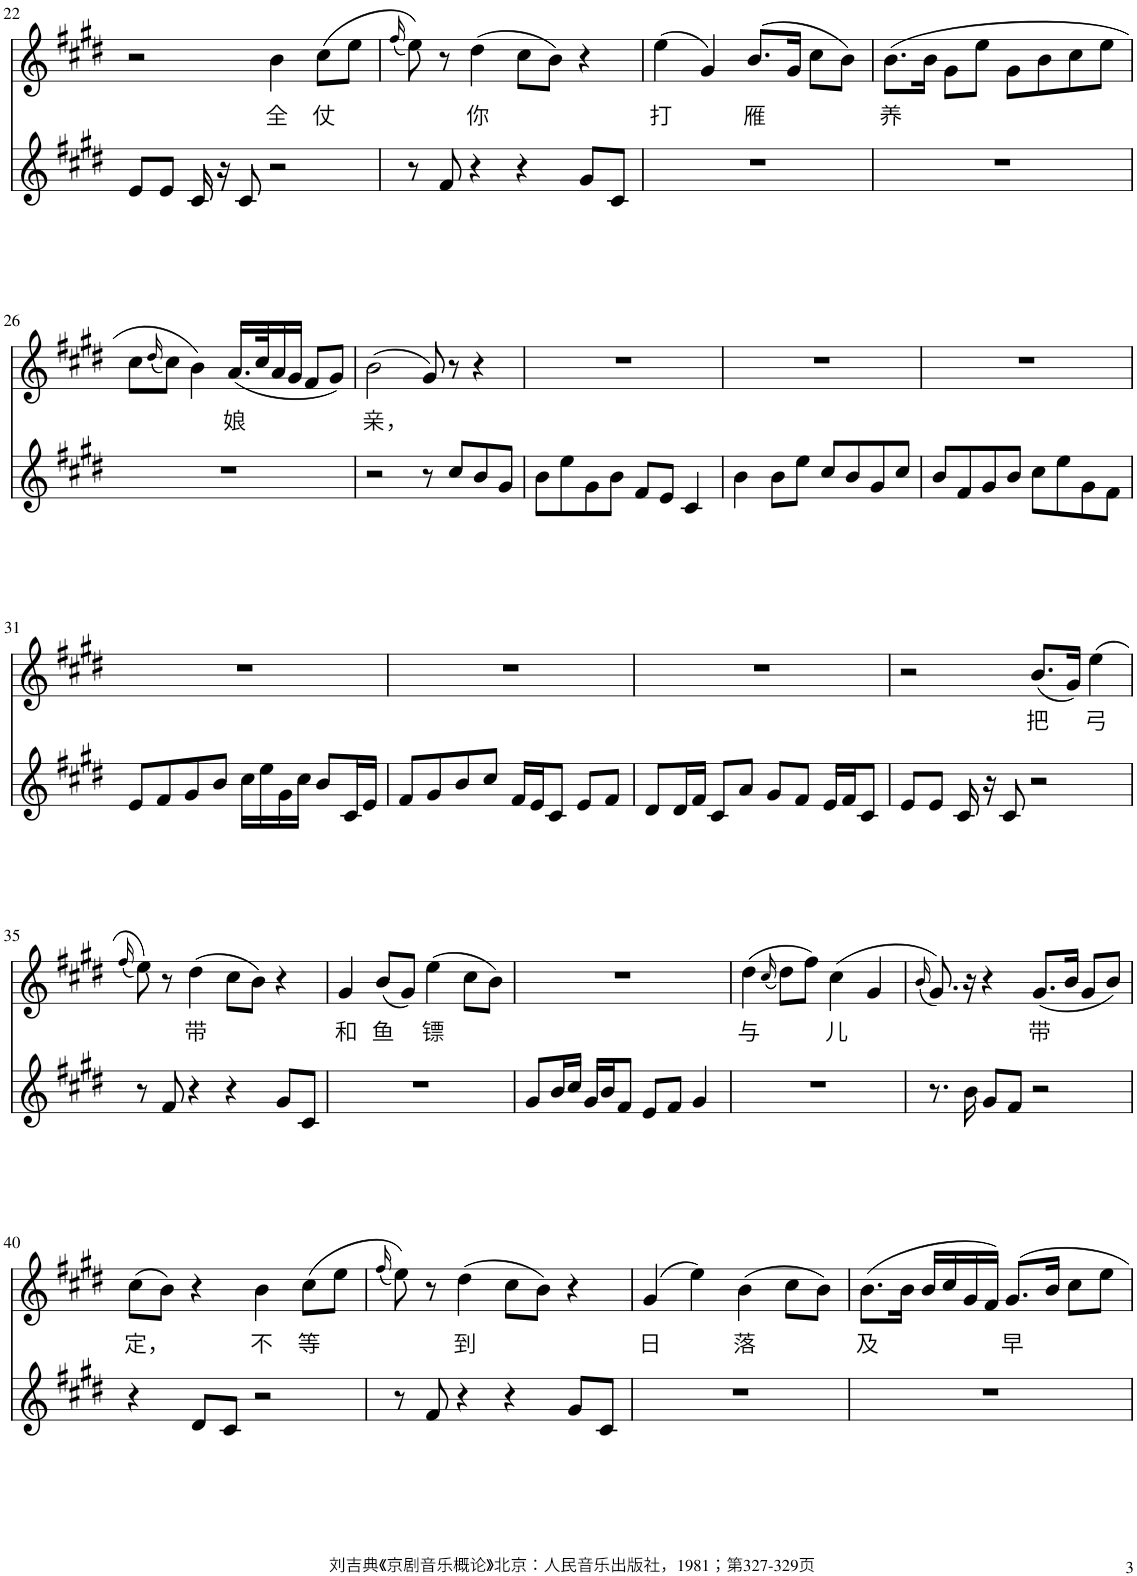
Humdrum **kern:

**kern	**kern	**text
*part2	*part1	*part1
*staff2	*staff1	*staff1
*I"Piano	*I"Piano	*
*I'Pno	*I'Pno	*
!!LO:PB:g=z
*clefG2	*clefG2	*
*k[f#c#g#d#]	*k[f#c#g#d#]	*
*M4/4	*M4/4	*
=22	=22	=22
8e/L	2r	.
8e/J	.	.
16c#/	.	.
16r	.	.
8c#/	.	.
!	!	!LO:LY:b
2r	4b\	全
!	!	!LO:LY:b
.	(8cc#\L	仗
.	8ee\J	.
=23	=23	=23
.	(16qff#/	.
8r	8ee\))	.
8f#/	8r	.
!	!	!LO:LY:b
4r	(4dd#\	你
4r	8cc#\L	.
.	8b\J)	.
8g#/L	4r	.
8c#/J	.	.
=24	=24	=24
!	!	!LO:LY:b
1r	(4ee\	打
.	4g#/)	.
!	!	!LO:LY:b
.	(8.b/L	雁
.	16g#/Jk	.
.	8cc#\L	.
.	8b\J)	.
=25	=25	=25
!	!	!LO:LY:b
1r	(8.b\L	养
.	16b\Jk	.
.	8g#\L	.
.	8ee\J	.
.	8g#\L	.
.	8b\	.
.	8cc#\	.
.	8ee\J	.
!!LO:LB:g=z
=26	=26	=26
1r	8cc#\L	.
.	(16qdd#/	.
.	8cc#\J)	.
.	4b\)	.
!	!	!LO:LY:b
.	(16.a/LL	娘
.	32cc#/K	.
.	16a/	.
.	16g#/JJ	.
.	8f#/L	.
.	8g#/J)	.
=27	=27	=27
!	!	!LO:LY:b
2r	(2b\	亲，
8r	8g#/)	.
8cc#/L	8r	.
8b/	4r	.
8g#/J	.	.
=28	=28	=28
8b\L	1r	.
8ee\	.	.
8g#\	.	.
8b\J	.	.
8f#/L	.	.
8e/J	.	.
4c#/	.	.
=29	=29	=29
4b\	1r	.
8b\L	.	.
8ee\J	.	.
8cc#/L	.	.
8b/	.	.
8g#/	.	.
8cc#/J	.	.
=30	=30	=30
8b/L	1r	.
8f#/	.	.
8g#/	.	.
8b/J	.	.
8cc#\L	.	.
8ee\	.	.
8g#\	.	.
8f#\J	.	.
!!LO:LB:g=z
=31	=31	=31
8e/L	1r	.
8f#/	.	.
8g#/	.	.
8b/J	.	.
16cc#\LL	.	.
16ee\	.	.
16g#\	.	.
16cc#\JJ	.	.
8b/L	.	.
16c#/L	.	.
16e/JJ	.	.
=32	=32	=32
8f#/L	1r	.
8g#/	.	.
8b/	.	.
8cc#/J	.	.
16f#/LL	.	.
16e/J	.	.
8c#/J	.	.
8e/L	.	.
8f#/J	.	.
=33	=33	=33
8d#/L	1r	.
16d#/L	.	.
16f#/JJ	.	.
8c#/L	.	.
8a/J	.	.
8g#/L	.	.
8f#/J	.	.
16e/LL	.	.
16f#/J	.	.
8c#/J	.	.
=34	=34	=34
8e/L	2r	.
8e/J	.	.
16c#/	.	.
16r	.	.
8c#/	.	.
!	!	!LO:LY:b
2r	(8.b/L	把
.	16g#/Jk)	.
!	!	!LO:LY:b
.	(4ee\	弓
!!LO:LB:g=z
=35	=35	=35
.	(16qff#/	.
8r	8ee\))	.
8f#/	8r	.
!	!	!LO:LY:b
4r	(4dd#\	带
4r	8cc#\L	.
.	8b\J)	.
8g#/L	4r	.
8c#/J	.	.
=36	=36	=36
!	!	!LO:LY:b
1r	4g#/	和
!	!	!LO:LY:b
.	(8b/L	鱼
.	8g#/J)	.
!	!	!LO:LY:b
.	(4ee\	镖
.	8cc#\L	.
.	8b\J)	.
=37	=37	=37
8g#/L	1r	.
16b/L	.	.
16cc#/JJ	.	.
16g#/LL	.	.
16b/J	.	.
8f#/J	.	.
8e/L	.	.
8f#/J	.	.
4g#/	.	.
=38	=38	=38
!	!	!LO:LY:b
1r	(4dd#\	与
.	(16qcc#/	.
.	8dd#\L)	.
.	8ff#\J)	.
!	!	!LO:LY:b
.	(4cc#\	儿
.	4g#/	.
=39	=39	=39
.	(16qb/	.
8.r	8.g#/))	.
16b\	16r	.
8g#/L	4r	.
8f#/J	.	.
!	!	!LO:LY:b
2r	(8.g#/L	带
.	16b/Jk	.
.	8g#/L	.
.	8b/J)	.
!!LO:LB:g=z
=40	=40	=40
!	!	!LO:LY:b
4r	(8cc#\L	定，
.	8b\J)	.
8d#/L	4r	.
8c#/J	.	.
!	!	!LO:LY:b
2r	4b\	不
!	!	!LO:LY:b
.	(8cc#\L	等
.	8ee\J	.
=41	=41	=41
.	(16qff#/	.
8r	8ee\))	.
8f#/	8r	.
!	!	!LO:LY:b
4r	(4dd#\	到
4r	8cc#\L	.
.	8b\J)	.
8g#/L	4r	.
8c#/J	.	.
=42	=42	=42
!	!	!LO:LY:b
1r	(4g#/	日
.	4ee\)	.
!	!	!LO:LY:b
.	(4b\	落
.	8cc#\L	.
.	8b\J)	.
=43	=43	=43
!	!	!LO:LY:b
1r	(8.b\L	及
.	16b\Jk	.
.	16b/LL	.
.	16cc#/	.
.	16g#/	.
.	16f#/JJ)	.
!	!	!LO:LY:b
.	8.g#/L	早
.	16b/Jk	.
.	8cc#\L	.
.	8ee\J	.
=	=	=
*-	*-	*-
